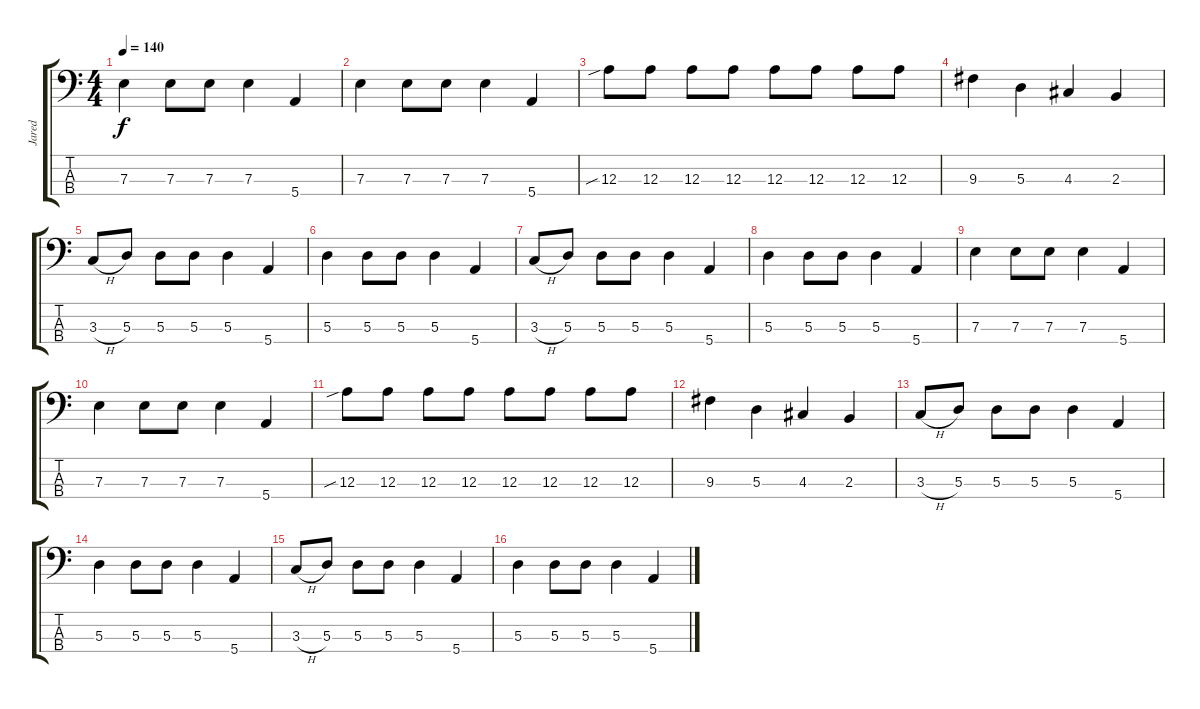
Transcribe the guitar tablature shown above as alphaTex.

\track ("Jared" "Jared") {instrument electricbassfinger}
\staff {score tabs}
\tuning (G2 D2 A1 E1) {hide}
\ts (4 4)
\tempo 140
\clef f4
\ks c
7.3.4{dy f} 7.3.8 7.3.8 7.3.4 5.4.4 |
7.3.4 7.3.8 7.3.8 7.3.4 5.4.4 |
12.3{sib}.8 12.3.8 12.3.8 12.3.8 12.3.8 12.3.8 12.3.8 12.3.8 |
9.3.4 5.3.4 4.3.4 2.3.4 |
3.3{h}.8 5.3.8 5.3.8 5.3.8 5.3.4 5.4.4 |
5.3.4 5.3.8 5.3.8 5.3.4 5.4.4 |
3.3{h}.8 5.3.8 5.3.8 5.3.8 5.3.4 5.4.4 |
5.3.4 5.3.8 5.3.8 5.3.4 5.4.4 |
7.3.4 7.3.8 7.3.8 7.3.4 5.4.4 |
7.3.4 7.3.8 7.3.8 7.3.4 5.4.4 |
12.3{sib}.8 12.3.8 12.3.8 12.3.8 12.3.8 12.3.8 12.3.8 12.3.8 |
9.3.4 5.3.4 4.3.4 2.3.4 |
3.3{h}.8 5.3.8 5.3.8 5.3.8 5.3.4 5.4.4 |
5.3.4 5.3.8 5.3.8 5.3.4 5.4.4 |
3.3{h}.8 5.3.8 5.3.8 5.3.8 5.3.4 5.4.4 |
5.3.4 5.3.8 5.3.8 5.3.4 5.4.4
